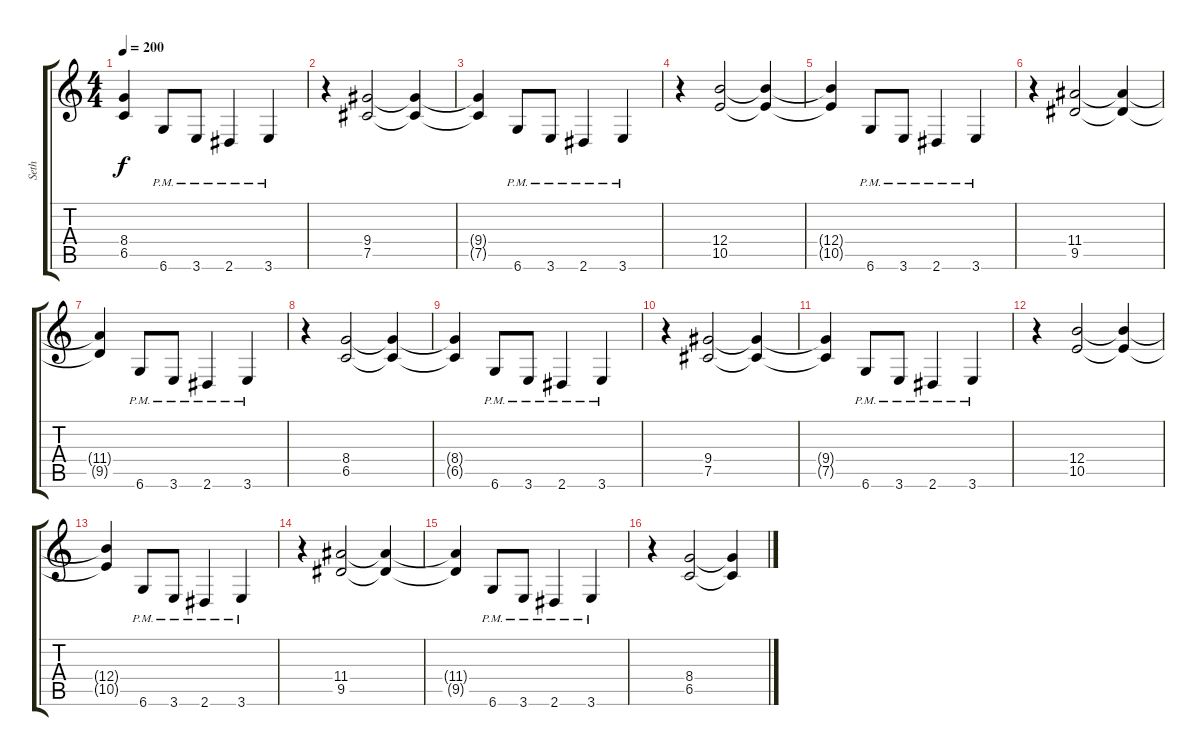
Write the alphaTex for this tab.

\track ("Seth" "Seth") {instrument overdrivenguitar}
\staff {score tabs}
\tuning (Db4 Ab3 E3 B2 Gb2 Db2) {hide}
\ts (4 4)
\tempo 200
\clef g2
\ks c
(8.4{t} 6.5{t}).4{dy f} 6.6{pm}.8 3.6{pm}.8 2.6{pm}.4 3.6{pm}.4 |
r.4 (9.4 7.5).2 (9.4{t} 7.5{t}).4 |
(9.4{t} 7.5{t}).4 6.6{pm}.8 3.6{pm}.8 2.6{pm}.4 3.6{pm}.4 |
r.4 (12.4 10.5).2 (12.4{t} 10.5{t}).4 |
(12.4{t} 10.5{t}).4 6.6{pm}.8 3.6{pm}.8 2.6{pm}.4 3.6{pm}.4 |
r.4 (11.4 9.5).2 (11.4{t} 9.5{t}).4 |
(11.4{t} 9.5{t}).4 6.6{pm}.8 3.6{pm}.8 2.6{pm}.4 3.6{pm}.4 |
r.4 (8.4 6.5).2 (8.4{t} 6.5{t}).4 |
(8.4{t} 6.5{t}).4 6.6{pm}.8 3.6{pm}.8 2.6{pm}.4 3.6{pm}.4 |
r.4 (9.4 7.5).2 (9.4{t} 7.5{t}).4 |
(9.4{t} 7.5{t}).4 6.6{pm}.8 3.6{pm}.8 2.6{pm}.4 3.6{pm}.4 |
r.4 (12.4 10.5).2 (12.4{t} 10.5{t}).4 |
(12.4{t} 10.5{t}).4 6.6{pm}.8 3.6{pm}.8 2.6{pm}.4 3.6{pm}.4 |
r.4 (11.4 9.5).2 (11.4{t} 9.5{t}).4 |
(11.4{t} 9.5{t}).4 6.6{pm}.8 3.6{pm}.8 2.6{pm}.4 3.6{pm}.4 |
r.4 (8.4 6.5).2 (8.4{t} 6.5{t}).4
